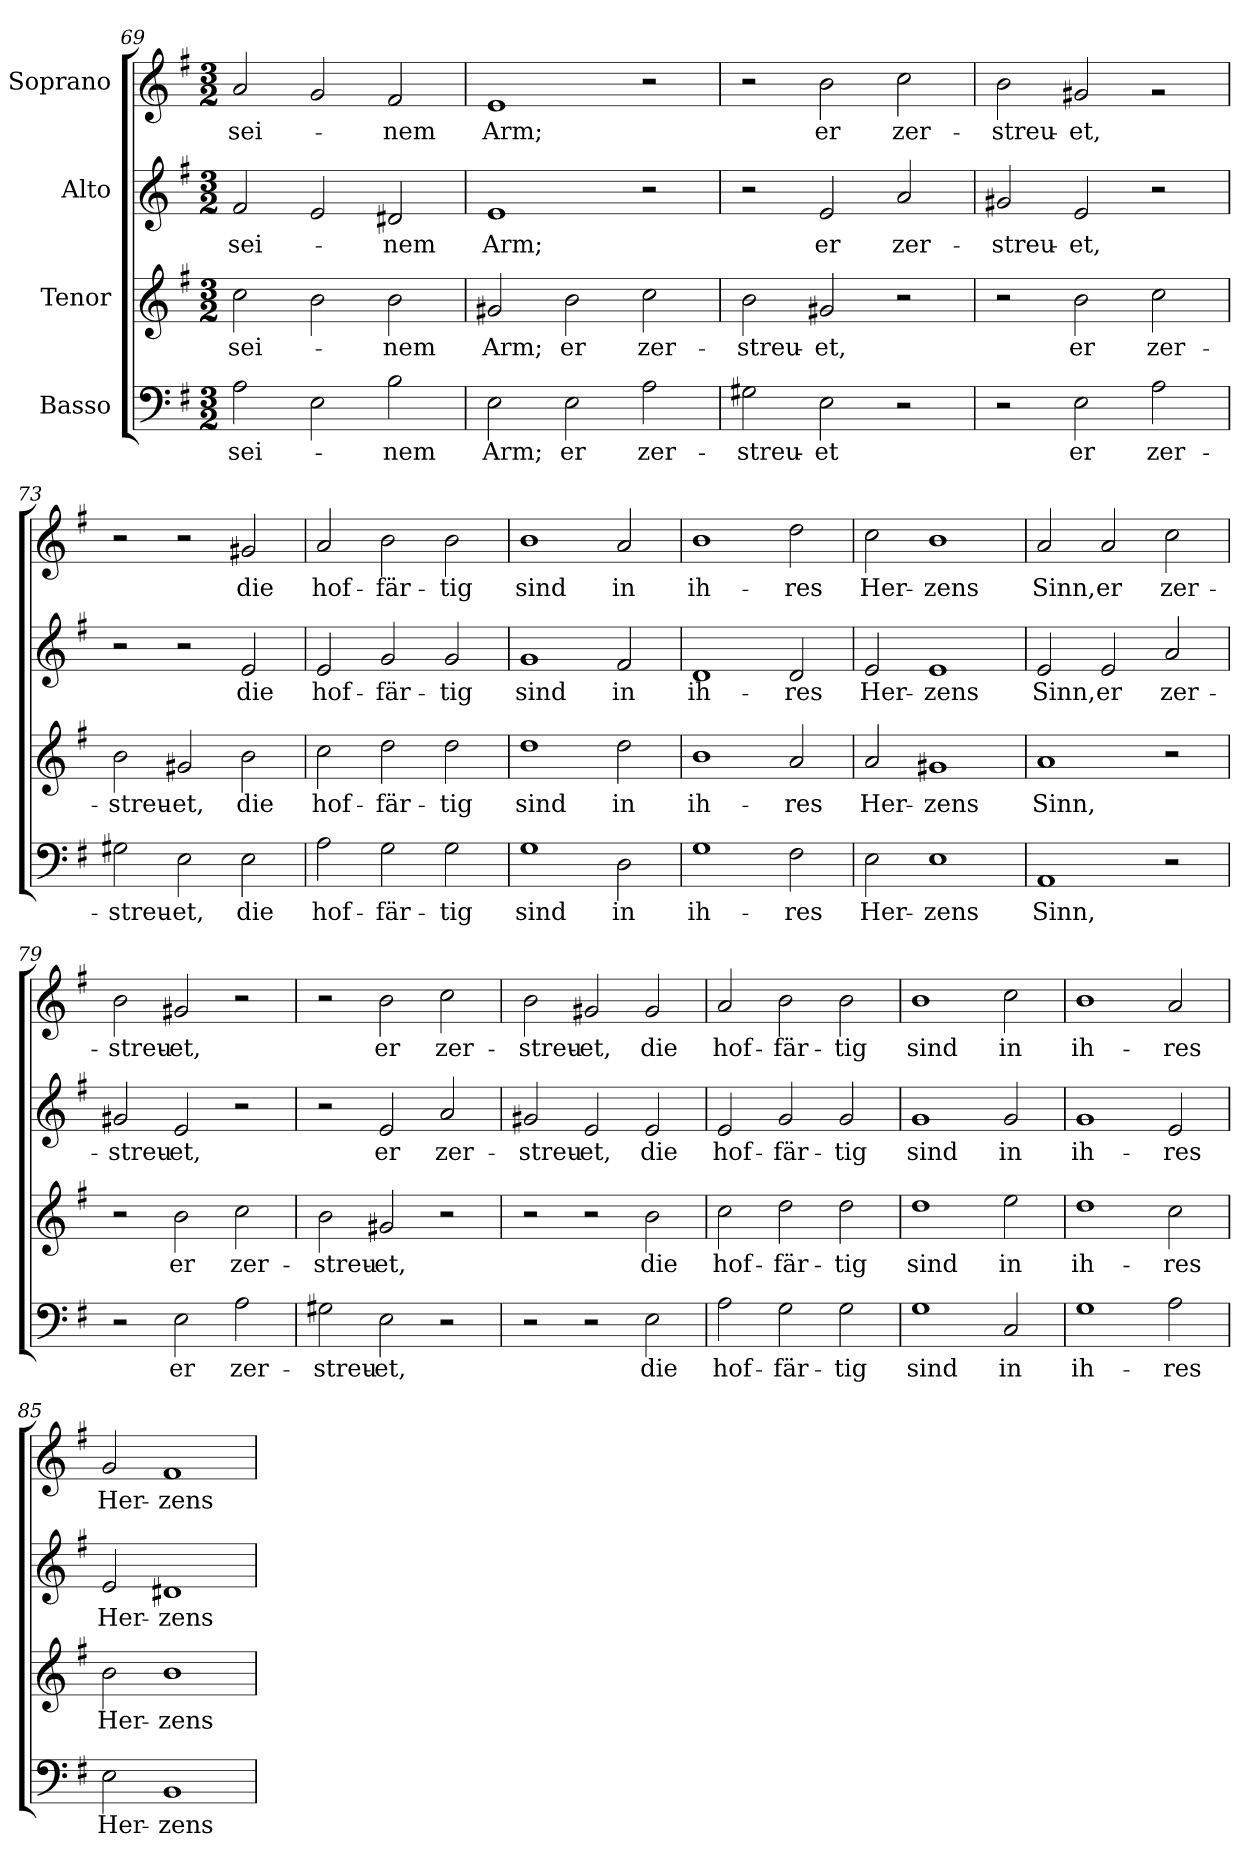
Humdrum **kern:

**kern	**text	**kern	**text	**kern	**text	**kern	**text
*part4	*part4	*part3	*part3	*part2	*part2	*part1	*part1
*staff4	*staff4	*staff3	*staff3	*staff2	*staff2	*staff1	*staff1
*I"Basso	*	*I"Tenor	*	*I"Alto	*	*I"Soprano	*
*clefF4	*	*clefG2	*	*clefG2	*	*clefG2	*
*	*	*ITrd7c12	*	*	*	*	*
*k[f#]	*	*k[f#]	*	*k[f#]	*	*k[f#]	*
*G:	*	*G:	*	*G:	*	*G:	*
*M3/2	*	*M3/2	*	*M3/2	*	*M3/2	*
=69	=69	=69	=69	=69	=69	=69	=69
!	!LO:LY:b	!	!LO:LY:b	!	!LO:LY:b	!	!LO:LY:b
2A\	sei-	2c\	sei-	2f#/	sei-	2a/	sei-
2E\	.	2B\	.	2e/	.	2g/	.
!	!LO:LY:b	!	!LO:LY:b	!	!LO:LY:b	!	!LO:LY:b
2B\	-nem	2B\	-nem	2d#X/	-nem	2f#/	-nem
=70	=70	=70	=70	=70	=70	=70	=70
!	!LO:LY:b	!	!LO:LY:b	!	!LO:LY:b	!	!LO:LY:b
2E\	Arm;	2G#X/	Arm;	1e	Arm;	1e	Arm;
!	!LO:LY:b	!	!LO:LY:b	!	!	!	!
2E\	er	2B\	er	.	.	.	.
!	!LO:LY:b	!	!LO:LY:b	!	!	!	!
2A\	zer-	2c\	zer-	2r	.	2r	.
=71	=71	=71	=71	=71	=71	=71	=71
!	!LO:LY:b	!	!LO:LY:b	!	!	!	!
2G#X\	-streu-	2B\	-streu-	2r	.	2r	.
!	!LO:LY:b	!	!LO:LY:b	!	!LO:LY:b	!	!LO:LY:b
2E\	-et	2G#X/	-et,	2e/	er	2b\	er
!	!	!	!	!	!LO:LY:b	!	!LO:LY:b
2r	.	2r	.	2a/	zer-	2cc\	zer-
!!LO:PB:g=z
=72	=72	=72	=72	=72	=72	=72	=72
!	!	!	!	!	!LO:LY:b	!	!LO:LY:b
2r	.	2r	.	2g#X/	-streu-	2b\	-streu-
!	!LO:LY:b	!	!LO:LY:b	!	!LO:LY:b	!	!LO:LY:b
2E\	er	2B\	er	2e/	-et,	2g#X/	-et,
!	!LO:LY:b	!	!LO:LY:b	!	!	!	!
2A\	zer-	2c\	zer-	2r	.	2rg	.
=73	=73	=73	=73	=73	=73	=73	=73
!	!LO:LY:b	!	!LO:LY:b	!	!	!	!
2G#X\	-streu-	2B\	-streu-	2r	.	2r	.
!	!LO:LY:b	!	!LO:LY:b	!	!	!	!
2E\	-et,	2G#X/	-et,	2r	.	2r	.
!	!LO:LY:b	!	!LO:LY:b	!	!LO:LY:b	!	!LO:LY:b
2E\	die	2B\	die	2e/	die	2g#X/	die
=74	=74	=74	=74	=74	=74	=74	=74
!	!LO:LY:b	!	!LO:LY:b	!	!LO:LY:b	!	!LO:LY:b
2A\	hof-	2c\	hof-	2e/	hof-	2a/	hof-
!	!LO:LY:b	!	!LO:LY:b	!	!LO:LY:b	!	!LO:LY:b
2G\	-fär-	2d\	-fär-	2g/	-fär-	2b\	-fär-
!	!LO:LY:b	!	!LO:LY:b	!	!LO:LY:b	!	!LO:LY:b
2G\	-tig	2d\	-tig	2g/	-tig	2b\	-tig
=75	=75	=75	=75	=75	=75	=75	=75
!	!LO:LY:b	!	!LO:LY:b	!	!LO:LY:b	!	!LO:LY:b
1G	sind	1d	sind	1g	sind	1b	sind
!	!LO:LY:b	!	!LO:LY:b	!	!LO:LY:b	!	!LO:LY:b
2D\	in	2d\	in	2f#/	in	2a/	in
=76	=76	=76	=76	=76	=76	=76	=76
!	!LO:LY:b	!	!LO:LY:b	!	!LO:LY:b	!	!LO:LY:b
1G	ih-	1B	ih-	1d	ih-	1b	ih-
!	!LO:LY:b	!	!LO:LY:b	!	!LO:LY:b	!	!LO:LY:b
2F#\	-res	2A/	-res	2d/	-res	2dd\	-res
!!LO:LB:g=z
=77	=77	=77	=77	=77	=77	=77	=77
!	!LO:LY:b	!	!LO:LY:b	!	!LO:LY:b	!	!LO:LY:b
2E\	Her-	2A/	Her-	2e/	Her-	2cc\	Her-
!	!LO:LY:b	!	!LO:LY:b	!	!LO:LY:b	!	!LO:LY:b
1E	-zens	1G#X	-zens	1e	-zens	1b	-zens
=78	=78	=78	=78	=78	=78	=78	=78
!	!LO:LY:b	!	!LO:LY:b	!	!LO:LY:b	!	!LO:LY:b
1AA	Sinn,	1A	Sinn,	2e/	Sinn,	2a/	Sinn,
!	!	!	!	!	!LO:LY:b	!	!LO:LY:b
.	.	.	.	2e/	er	2a/	er
!	!	!	!	!	!LO:LY:b	!	!LO:LY:b
2r	.	2r	.	2a/	zer-	2cc\	zer-
=79	=79	=79	=79	=79	=79	=79	=79
!	!	!	!	!	!LO:LY:b	!	!LO:LY:b
2r	.	2r	.	2g#X/	-streu-	2b\	-streu-
!	!LO:LY:b	!	!LO:LY:b	!	!LO:LY:b	!	!LO:LY:b
2E\	er	2B\	er	2e/	-et,	2g#X/	-et,
!	!LO:LY:b	!	!LO:LY:b	!	!	!	!
2A\	zer-	2c\	zer-	2r	.	2r	.
=80	=80	=80	=80	=80	=80	=80	=80
!	!LO:LY:b	!	!LO:LY:b	!	!	!	!
2G#X\	-streu-	2B\	-streu-	2r	.	2r	.
!	!LO:LY:b	!	!LO:LY:b	!	!LO:LY:b	!	!LO:LY:b
2E\	-et,	2G#X/	-et,	2e/	er	2b\	er
!	!	!	!	!	!LO:LY:b	!	!LO:LY:b
2r	.	2r	.	2a/	zer-	2cc\	zer-
=81	=81	=81	=81	=81	=81	=81	=81
!	!	!	!	!	!LO:LY:b	!	!LO:LY:b
2r	.	2r	.	2g#X/	-streu-	2b\	-streu-
!	!	!	!	!	!LO:LY:b	!	!LO:LY:b
2r	.	2r	.	2e/	-et,	2g#X/	-et,
!	!LO:LY:b	!	!LO:LY:b	!	!LO:LY:b	!	!LO:LY:b
2E\	die	2B\	die	2e/	die	2g#/	die
!!LO:PB:g=z
=82	=82	=82	=82	=82	=82	=82	=82
!	!LO:LY:b	!	!LO:LY:b	!	!LO:LY:b	!	!LO:LY:b
2A\	hof-	2c\	hof-	2e/	hof-	2a/	hof-
!	!LO:LY:b	!	!LO:LY:b	!	!LO:LY:b	!	!LO:LY:b
2G\	-fär-	2d\	-fär-	2g/	-fär-	2b\	-fär-
!	!LO:LY:b	!	!LO:LY:b	!	!LO:LY:b	!	!LO:LY:b
2G\	-tig	2d\	-tig	2g/	-tig	2b\	-tig
=83	=83	=83	=83	=83	=83	=83	=83
!	!LO:LY:b	!	!LO:LY:b	!	!LO:LY:b	!	!LO:LY:b
1G	sind	1d	sind	1g	sind	1b	sind
!	!LO:LY:b	!	!LO:LY:b	!	!LO:LY:b	!	!LO:LY:b
2C/	in	2e\	in	2g/	in	2cc\	in
=84	=84	=84	=84	=84	=84	=84	=84
!	!LO:LY:b	!	!LO:LY:b	!	!LO:LY:b	!	!LO:LY:b
1G	ih-	1d	ih-	1g	ih-	1b	ih-
!	!LO:LY:b	!	!LO:LY:b	!	!LO:LY:b	!	!LO:LY:b
2A\	-res	2c\	-res	2e/	-res	2a/	-res
=85	=85	=85	=85	=85	=85	=85	=85
!	!LO:LY:b	!	!LO:LY:b	!	!LO:LY:b	!	!LO:LY:b
2E\	Her-	2B\	Her-	2e/	Her-	2g/	Her-
!	!LO:LY:b	!	!LO:LY:b	!	!LO:LY:b	!	!LO:LY:b
1BB	-zens	1B	-zens	1d#X	-zens	1f#	-zens
=	=	=	=	=	=	=	=
*-	*-	*-	*-	*-	*-	*-	*-
